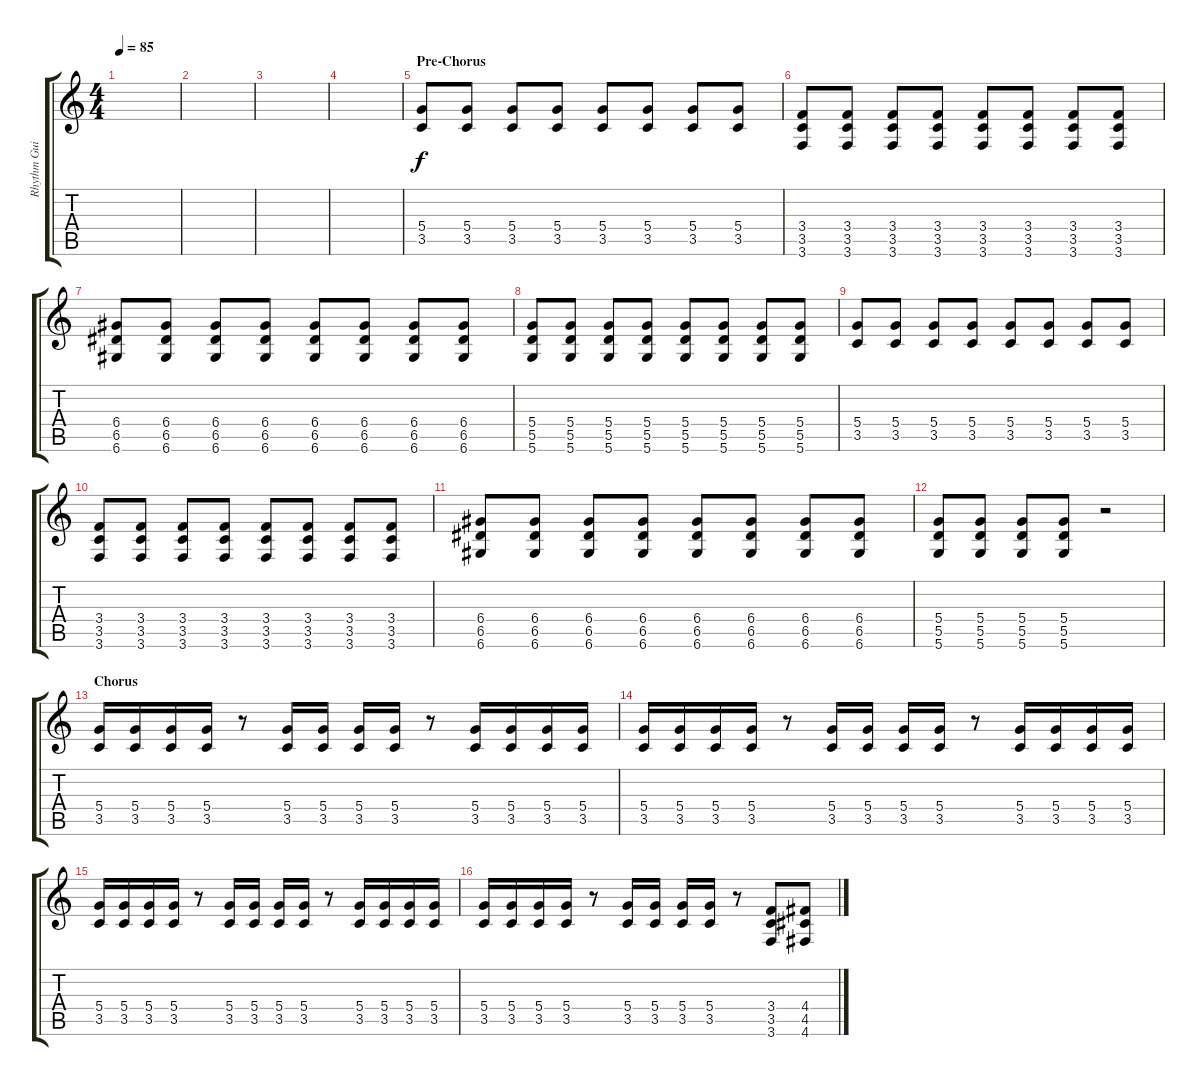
\track ("Rhythm Guitar" "Rhythm Gui") {instrument distortionguitar}
\staff {score tabs}
\tuning (E4 B3 G3 D3 A2 D2) {hide}
\ts (4 4)
\tempo 85
\clef g2
\ks c
|
|
|
|
\section ("" "Pre-Chorus")
(5.4 3.5).8 (5.4 3.5).8 (5.4 3.5).8 (5.4 3.5).8 (5.4 3.5).8 (5.4 3.5).8 (5.4 3.5).8 (5.4 3.5).8 |
(3.4 3.5 3.6).8 (3.4 3.5 3.6).8 (3.4 3.5 3.6).8 (3.4 3.5 3.6).8 (3.4 3.5 3.6).8 (3.4 3.5 3.6).8 (3.4 3.5 3.6).8 (3.4 3.5 3.6).8 |
(6.4 6.5 6.6).8 (6.4 6.5 6.6).8 (6.4 6.5 6.6).8 (6.4 6.5 6.6).8 (6.4 6.5 6.6).8 (6.4 6.5 6.6).8 (6.4 6.5 6.6).8 (6.4 6.5 6.6).8 |
(5.4 5.5 5.6).8 (5.4 5.5 5.6).8 (5.4 5.5 5.6).8 (5.4 5.5 5.6).8 (5.4 5.5 5.6).8 (5.4 5.5 5.6).8 (5.4 5.5 5.6).8 (5.4 5.5 5.6).8 |
(5.4 3.5).8 (5.4 3.5).8 (5.4 3.5).8 (5.4 3.5).8 (5.4 3.5).8 (5.4 3.5).8 (5.4 3.5).8 (5.4 3.5).8 |
(3.4 3.5 3.6).8 (3.4 3.5 3.6).8 (3.4 3.5 3.6).8 (3.4 3.5 3.6).8 (3.4 3.5 3.6).8 (3.4 3.5 3.6).8 (3.4 3.5 3.6).8 (3.4 3.5 3.6).8 |
(6.4 6.5 6.6).8 (6.4 6.5 6.6).8 (6.4 6.5 6.6).8 (6.4 6.5 6.6).8 (6.4 6.5 6.6).8 (6.4 6.5 6.6).8 (6.4 6.5 6.6).8 (6.4 6.5 6.6).8 |
(5.4 5.5 5.6).8 (5.4 5.5 5.6).8 (5.4 5.5 5.6).8 (5.4 5.5 5.6).8 r.2 |
\section ("" "Chorus")
(5.4 3.5).16 (5.4 3.5).16 (5.4 3.5).16 (5.4 3.5).16 r.8 (5.4 3.5).16 (5.4 3.5).16 (5.4 3.5).16 (5.4 3.5).16 r.8 (5.4 3.5).16 (5.4 3.5).16 (5.4 3.5).16 (5.4 3.5).16 |
(5.4 3.5).16 (5.4 3.5).16 (5.4 3.5).16 (5.4 3.5).16 r.8 (5.4 3.5).16 (5.4 3.5).16 (5.4 3.5).16 (5.4 3.5).16 r.8 (5.4 3.5).16 (5.4 3.5).16 (5.4 3.5).16 (5.4 3.5).16 |
(5.4 3.5).16 (5.4 3.5).16 (5.4 3.5).16 (5.4 3.5).16 r.8 (5.4 3.5).16 (5.4 3.5).16 (5.4 3.5).16 (5.4 3.5).16 r.8 (5.4 3.5).16 (5.4 3.5).16 (5.4 3.5).16 (5.4 3.5).16 |
(5.4 3.5).16 (5.4 3.5).16 (5.4 3.5).16 (5.4 3.5).16 r.8 (5.4 3.5).16 (5.4 3.5).16 (5.4 3.5).16 (5.4 3.5).16 r.8 (3.4 3.5 3.6).8 (4.4 4.5 4.6).8
